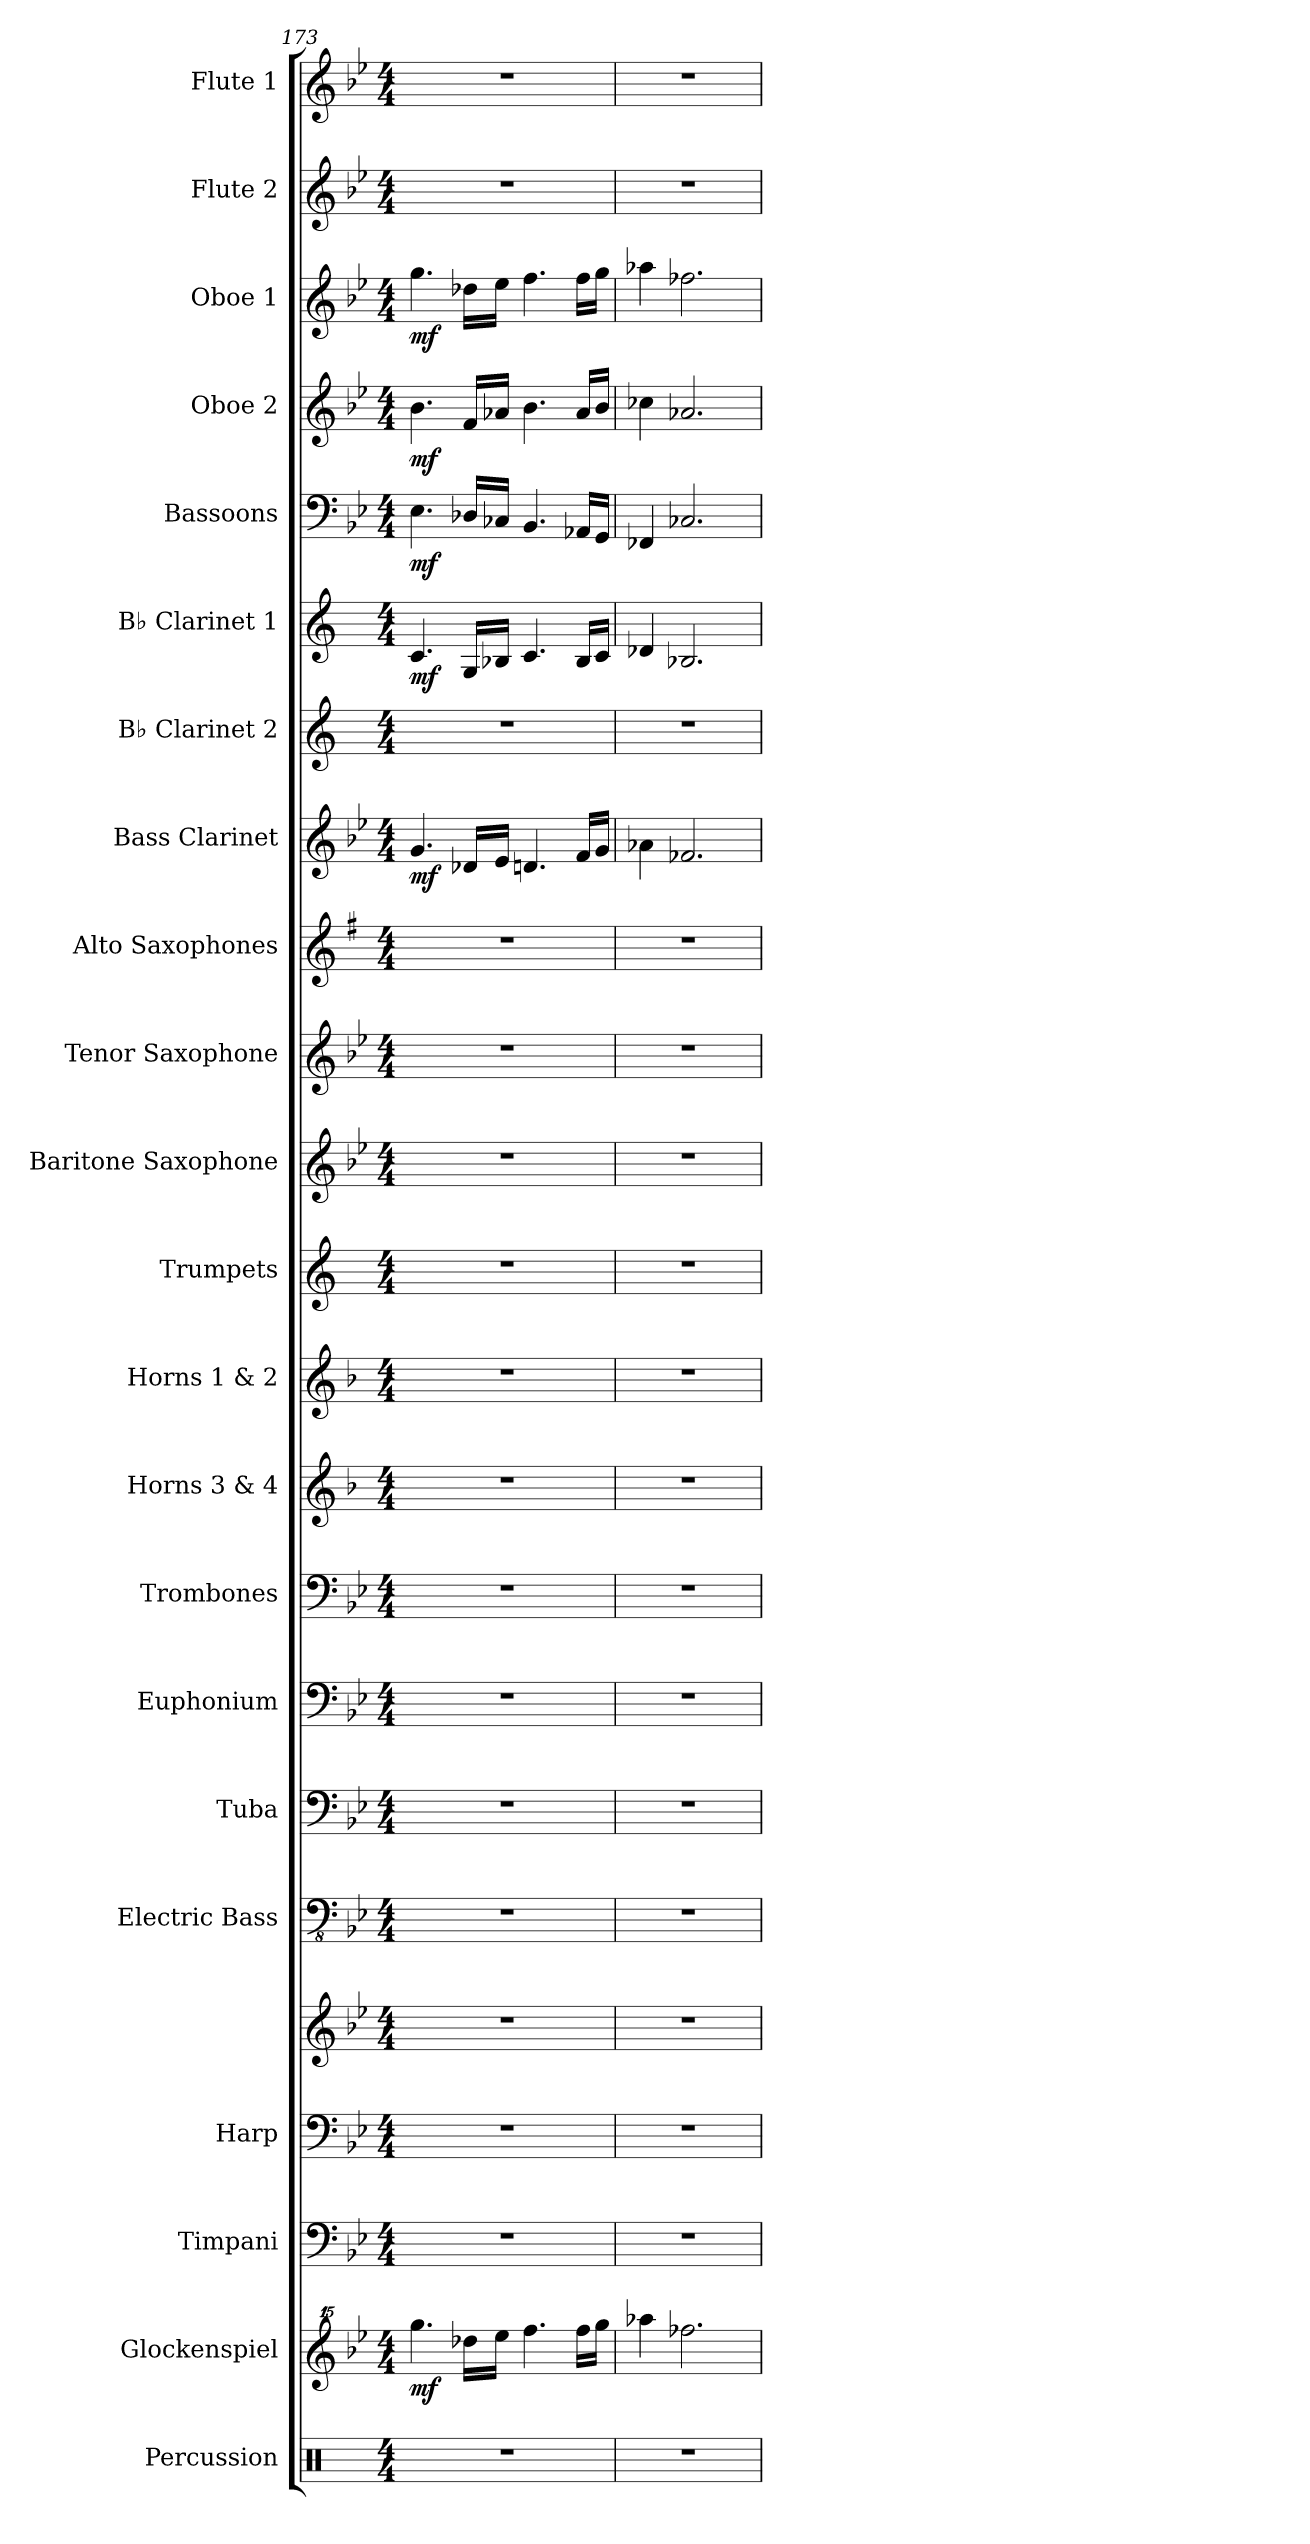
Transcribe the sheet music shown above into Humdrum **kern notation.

**kern	**kern	**dynam	**kern	**kern	**kern	**kern	**kern	**kern	**kern	**kern	**kern	**kern	**kern	**kern	**kern	**kern	**dynam	**kern	**kern	**dynam	**kern	**dynam	**kern	**dynam	**kern	**dynam	**kern	**kern
*part22	*part21	*part21	*part20	*part19	*part19	*part18	*part17	*part16	*part15	*part14	*part13	*part12	*part11	*part10	*part9	*part8	*part8	*part7	*part6	*part6	*part5	*part5	*part4	*part4	*part3	*part3	*part2	*part1
*staff23	*staff22	*staff22	*staff21	*staff20	*staff19	*staff18	*staff17	*staff16	*staff15	*staff14	*staff13	*staff12	*staff11	*staff10	*staff9	*staff8	*staff8	*staff7	*staff6	*staff6	*staff5	*staff5	*staff4	*staff4	*staff3	*staff3	*staff2	*staff1
*I"Percussion	*I"Glockenspiel	*	*I"Timpani	*I"Harp	*	*I"Electric Bass	*I"Tuba	*I"Euphonium	*I"Trombones	*I"Horns 3 &amp; 4	*I"Horns 1 &amp; 2	*I"Trumpets	*I"Baritone Saxophone	*I"Tenor Saxophone	*I"Alto Saxophones	*I"Bass Clarinet	*	*I"B♭ Clarinet 2	*I"B♭ Clarinet 1	*	*I"Bassoons	*	*I"Oboe 2	*	*I"Oboe 1	*	*I"Flute 2	*I"Flute 1
*I'Perc.	*I'Glk.	*	*I'Timp.	*I'Hrp.	*	*I'El. B.	*I'Tba.	*I'Euph.	*I'Tbns.	*I'Hns. 3/4	*I'Hns. 1/2	*I'Tpts.	*I'Bar. Sax.	*I'T. Sax.	*I'A. Saxes.	*I'B. Cl.	*	*I'B♭ Cl. 2	*I'B♭ Cl. 1	*	*I'Bsns.	*	*I'Ob. 2	*	*I'Ob. 1	*	*I'Fl. 2	*I'Fl. 1
*clefX	*clefG^^2	*	*clefF4	*clefF4	*clefG2	*clefFv4	*clefF4	*clefF4	*clefF4	*clefG2	*clefG2	*clefG2	*clefG2	*clefG2	*clefG2	*clefG2	*	*clefG2	*clefG2	*	*clefF4	*	*clefG2	*	*clefG2	*	*clefG2	*clefG2
*	*	*	*	*	*	*	*	*	*	*ITrd4c7	*ITrd4c7	*ITrd1c2	*ITrd12c21	*ITrd8c14	*ITrd5c9	*ITrd8c14	*	*ITrd1c2	*ITrd1c2	*	*	*	*	*	*	*	*	*
*k[]	*k[b-e-]	*	*k[b-e-]	*k[b-e-]	*k[b-e-]	*k[b-e-]	*k[b-e-]	*k[b-e-]	*k[b-e-]	*k[b-e-]	*k[b-e-]	*k[b-e-]	*k[b-e-]	*k[b-e-]	*k[b-e-]	*k[b-e-]	*	*k[b-e-]	*k[b-e-]	*	*k[b-e-]	*	*k[b-e-]	*	*k[b-e-]	*	*k[b-e-]	*k[b-e-]
*M4/4	*M4/4	*	*M4/4	*M4/4	*M4/4	*M4/4	*M4/4	*M4/4	*M4/4	*M4/4	*M4/4	*M4/4	*M4/4	*M4/4	*M4/4	*M4/4	*	*M4/4	*M4/4	*	*M4/4	*	*M4/4	*	*M4/4	*	*M4/4	*M4/4
=173	=173	=173	=173	=173	=173	=173	=173	=173	=173	=173	=173	=173	=173	=173	=173	=173	=173	=173	=173	=173	=173	=173	=173	=173	=173	=173	=173	=173
!	!	!LO:DY:b	!	!	!	!	!	!	!	!	!	!	!	!	!	!	!LO:DY:b	!	!	!LO:DY:b	!	!LO:DY:b	!	!LO:DY:b	!	!LO:DY:b	!	!
1r	4.gggg\	mf	1r	1r	1r	1r	1r	1r	1r	1r	1r	1r	1r	1r	1r	4.G/	mf	1r	4.B-/	mf	4.E-\	mf	4.b-\	mf	4.gg\	mf	1r	1r
.	16dddd-X\LL	.	.	.	.	.	.	.	.	.	.	.	.	.	.	16D-X/LL	.	.	16F/LL	.	16D-X/LL	.	16f/LL	.	16dd-X\LL	.	.	.
.	16eeee-\JJ	.	.	.	.	.	.	.	.	.	.	.	.	.	.	16E-/JJ	.	.	16A-X/JJ	.	16C-X/JJ	.	16a-X/JJ	.	16ee-\JJ	.	.	.
.	4.ffff\	.	.	.	.	.	.	.	.	.	.	.	.	.	.	4.Dn/	.	.	4.B-/	.	4.BB-/	.	4.b-\	.	4.ff\	.	.	.
.	16ffff\LL	.	.	.	.	.	.	.	.	.	.	.	.	.	.	16F/LL	.	.	16A-/LL	.	16AA-X/LL	.	16a-/LL	.	16ff\LL	.	.	.
.	16gggg\JJ	.	.	.	.	.	.	.	.	.	.	.	.	.	.	16G/JJ	.	.	16B-/JJ	.	16GG/JJ	.	16b-/JJ	.	16gg\JJ	.	.	.
=174	=174	=174	=174	=174	=174	=174	=174	=174	=174	=174	=174	=174	=174	=174	=174	=174	=174	=174	=174	=174	=174	=174	=174	=174	=174	=174	=174	=174
1r	4aaaa-X\	.	1r	1r	1r	1r	1r	1r	1r	1r	1r	1r	1r	1r	1r	4A-X\	.	1r	4c-X/	.	4FF-X/	.	4cc-X\	.	4aa-X\	.	1r	1r
.	2.ffff-X\	.	.	.	.	.	.	.	.	.	.	.	.	.	.	2.F-X/	.	.	2.A-X/	.	2.C-X/	.	2.a-X/	.	2.ff-X\	.	.	.
=	=	=	=	=	=	=	=	=	=	=	=	=	=	=	=	=	=	=	=	=	=	=	=	=	=	=	=	=
*-	*-	*-	*-	*-	*-	*-	*-	*-	*-	*-	*-	*-	*-	*-	*-	*-	*-	*-	*-	*-	*-	*-	*-	*-	*-	*-	*-	*-
